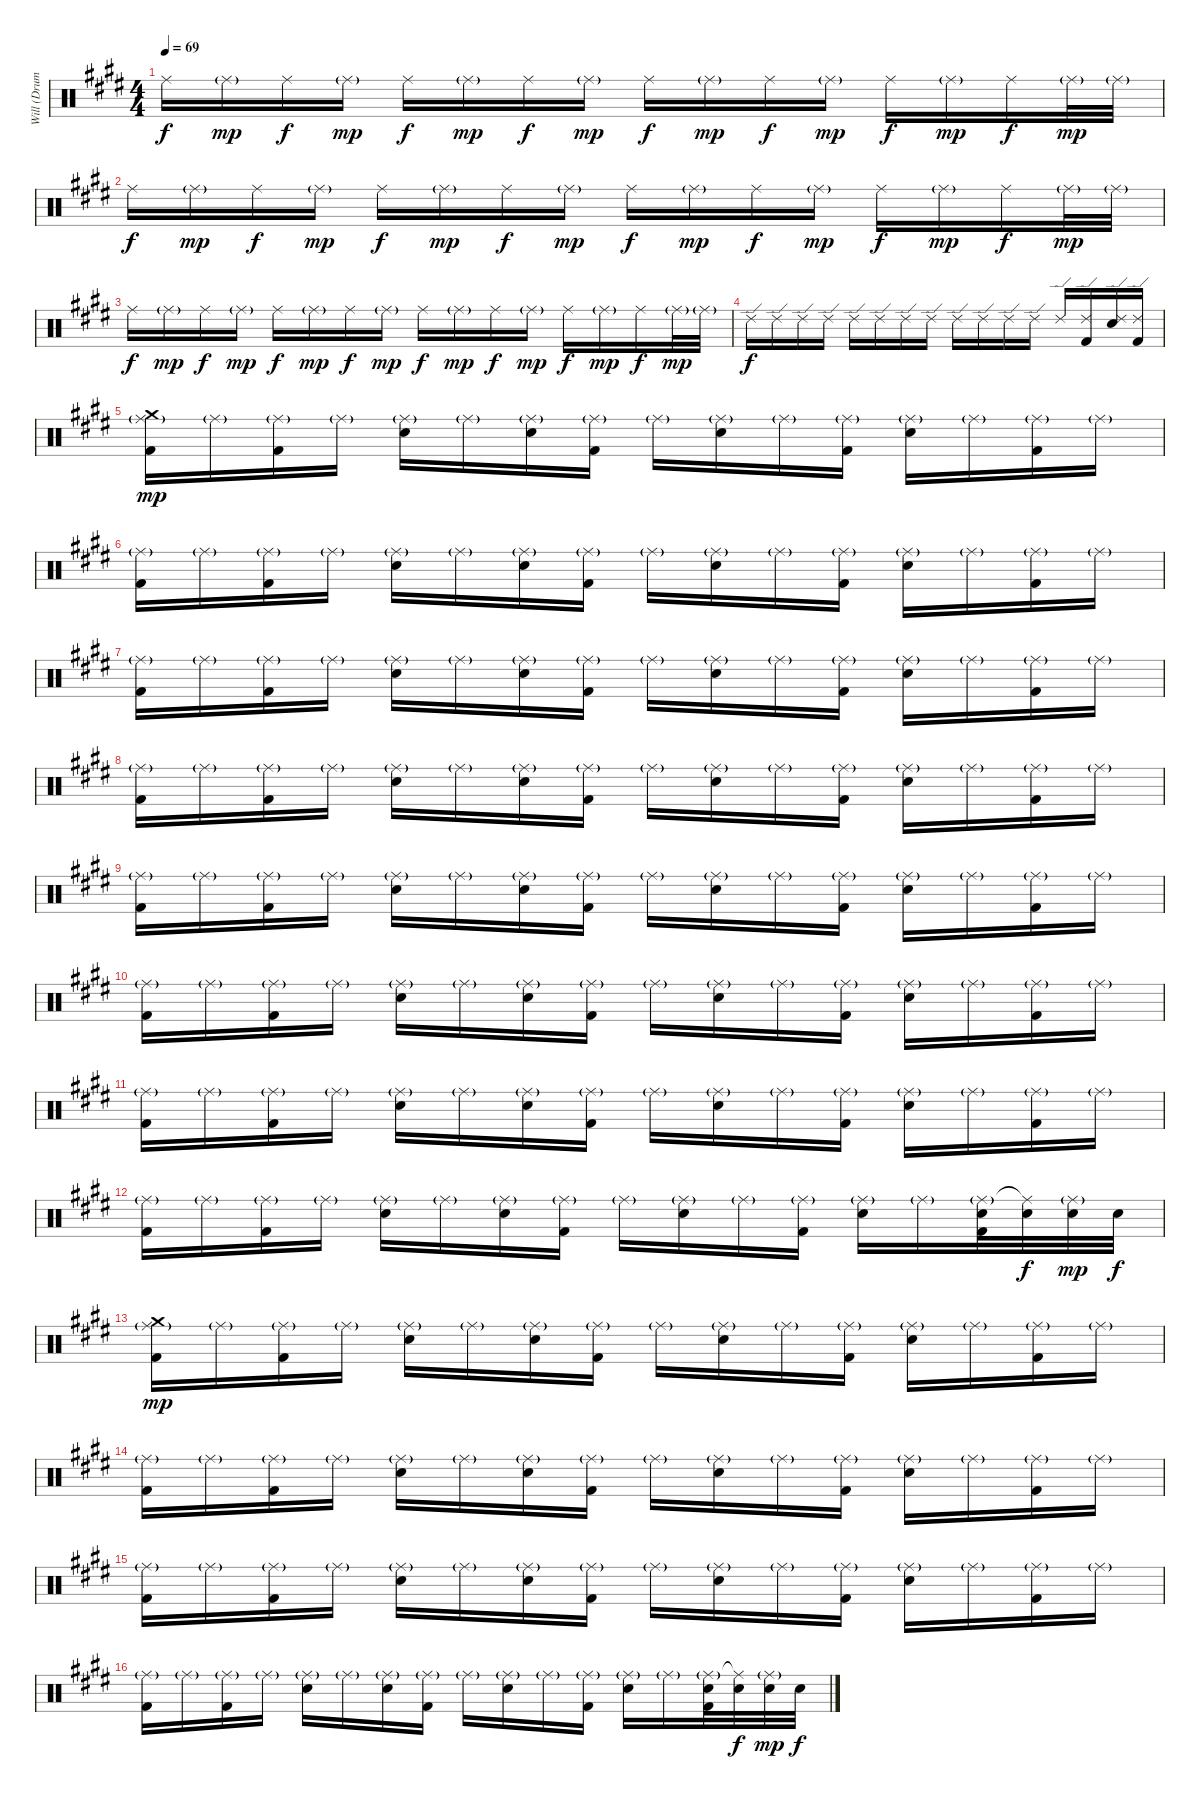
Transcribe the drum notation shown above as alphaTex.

\track ("Will (Drums)" "Will (Drum") {instrument percussion}
\staff {score}
\articulation defaults
\ts (4 4)
\tempo 69
\clef neutral
\ks e "Ride (middle)".16{dy f} "Ride (middle)"{g}.16{dy mp} "Ride (middle)".16{dy f} "Ride (middle)"{g}.16{dy mp} "Ride (middle)".16{dy f} "Ride (middle)"{g}.16{dy mp} "Ride (middle)".16{dy f} "Ride (middle)"{g}.16{dy mp} "Ride (middle)".16{dy f} "Ride (middle)"{g}.16{dy mp} "Ride (middle)".16{dy f} "Ride (middle)"{g}.16{dy mp} "Ride (middle)".16{dy f} "Ride (middle)"{g}.16{dy mp} "Ride (middle)".16{dy f} "Ride (middle)"{g}.32{dy mp} "Ride (middle)"{g}.32
|
"Ride (middle)".16{dy f} "Ride (middle)"{g}.16{dy mp} "Ride (middle)".16{dy f} "Ride (middle)"{g}.16{dy mp} "Ride (middle)".16{dy f} "Ride (middle)"{g}.16{dy mp} "Ride (middle)".16{dy f} "Ride (middle)"{g}.16{dy mp} "Ride (middle)".16{dy f} "Ride (middle)"{g}.16{dy mp} "Ride (middle)".16{dy f} "Ride (middle)"{g}.16{dy mp} "Ride (middle)".16{dy f} "Ride (middle)"{g}.16{dy mp} "Ride (middle)".16{dy f} "Ride (middle)"{g}.32{dy mp} "Ride (middle)"{g}.32 |
"Ride (middle)".16{dy f} "Ride (middle)"{g}.16{dy mp} "Ride (middle)".16{dy f} "Ride (middle)"{g}.16{dy mp} "Ride (middle)".16{dy f} "Ride (middle)"{g}.16{dy mp} "Ride (middle)".16{dy f} "Ride (middle)"{g}.16{dy mp} "Ride (middle)".16{dy f} "Ride (middle)"{g}.16{dy mp} "Ride (middle)".16{dy f} "Ride (middle)"{g}.16{dy mp} "Ride (middle)".16{dy f} "Ride (middle)"{g}.16{dy mp} "Ride (middle)".16{dy f} "Ride (middle)"{g}.32{dy mp} "Ride (middle)"{g}.32 |
"Ride (edge) 2".16{dy f} "Ride (edge) 2".16 "Ride (edge) 2".16 "Ride (edge) 2".16 "Ride (edge) 2".16 "Ride (edge) 2".16 "Ride (edge) 2".16 "Ride (edge) 2".16 "Ride (edge) 2".16 "Ride (edge) 2".16 "Ride (edge) 2".16 "Ride (edge) 2".16 "Ride (edge) 2".16 ("Ride (edge) 2" "Kick (hit) 2").16 ("Ride (edge) 2" "Snare (hit) 2").16 ("Ride (edge) 2" "Kick (hit) 2").16 |
("Ride (middle)"{g} "Kick (hit) 2" "Crash medium (hit)").16{dy mp} "Ride (middle)"{g}.16 ("Ride (middle)"{g} "Kick (hit) 2").16 "Ride (middle)"{g}.16 ("Ride (middle)"{g} "Snare (hit) 2").16 "Ride (middle)"{g}.16 ("Ride (middle)"{g} "Snare (hit) 2").16 ("Ride (middle)"{g} "Kick (hit) 2").16 "Ride (middle)"{g}.16 ("Ride (middle)"{g} "Snare (hit) 2").16 "Ride (middle)"{g}.16 ("Ride (middle)"{g} "Kick (hit) 2").16 ("Ride (middle)"{g} "Snare (hit) 2").16 "Ride (middle)"{g}.16 ("Ride (middle)"{g} "Kick (hit) 2").16 "Ride (middle)"{g}.16 |
("Ride (middle)"{g} "Kick (hit) 2").16 "Ride (middle)"{g}.16 ("Ride (middle)"{g} "Kick (hit) 2").16 "Ride (middle)"{g}.16 ("Ride (middle)"{g} "Snare (hit) 2").16 "Ride (middle)"{g}.16 ("Ride (middle)"{g} "Snare (hit) 2").16 ("Ride (middle)"{g} "Kick (hit) 2").16 "Ride (middle)"{g}.16 ("Ride (middle)"{g} "Snare (hit) 2").16 "Ride (middle)"{g}.16 ("Ride (middle)"{g} "Kick (hit) 2").16 ("Ride (middle)"{g} "Snare (hit) 2").16 "Ride (middle)"{g}.16 ("Ride (middle)"{g} "Kick (hit) 2").16 "Ride (middle)"{g}.16 |
("Ride (middle)"{g} "Kick (hit) 2").16 "Ride (middle)"{g}.16 ("Ride (middle)"{g} "Kick (hit) 2").16 "Ride (middle)"{g}.16 ("Ride (middle)"{g} "Snare (hit) 2").16 "Ride (middle)"{g}.16 ("Ride (middle)"{g} "Snare (hit) 2").16 ("Ride (middle)"{g} "Kick (hit) 2").16 "Ride (middle)"{g}.16 ("Ride (middle)"{g} "Snare (hit) 2").16 "Ride (middle)"{g}.16 ("Ride (middle)"{g} "Kick (hit) 2").16 ("Ride (middle)"{g} "Snare (hit) 2").16 "Ride (middle)"{g}.16 ("Ride (middle)"{g} "Kick (hit) 2").16 "Ride (middle)"{g}.16 |
("Ride (middle)"{g} "Kick (hit) 2").16 "Ride (middle)"{g}.16 ("Ride (middle)"{g} "Kick (hit) 2").16 "Ride (middle)"{g}.16 ("Ride (middle)"{g} "Snare (hit) 2").16 "Ride (middle)"{g}.16 ("Ride (middle)"{g} "Snare (hit) 2").16 ("Ride (middle)"{g} "Kick (hit) 2").16 "Ride (middle)"{g}.16 ("Ride (middle)"{g} "Snare (hit) 2").16 "Ride (middle)"{g}.16 ("Ride (middle)"{g} "Kick (hit) 2").16 ("Ride (middle)"{g} "Snare (hit) 2").16 "Ride (middle)"{g}.16 ("Ride (middle)"{g} "Kick (hit) 2").16 "Ride (middle)"{g}.16 |
("Ride (middle)"{g} "Kick (hit) 2").16 "Ride (middle)"{g}.16 ("Ride (middle)"{g} "Kick (hit) 2").16 "Ride (middle)"{g}.16 ("Ride (middle)"{g} "Snare (hit) 2").16 "Ride (middle)"{g}.16 ("Ride (middle)"{g} "Snare (hit) 2").16 ("Ride (middle)"{g} "Kick (hit) 2").16 "Ride (middle)"{g}.16 ("Ride (middle)"{g} "Snare (hit) 2").16 "Ride (middle)"{g}.16 ("Ride (middle)"{g} "Kick (hit) 2").16 ("Ride (middle)"{g} "Snare (hit) 2").16 "Ride (middle)"{g}.16 ("Ride (middle)"{g} "Kick (hit) 2").16 "Ride (middle)"{g}.16 |
("Ride (middle)"{g} "Kick (hit) 2").16 "Ride (middle)"{g}.16 ("Ride (middle)"{g} "Kick (hit) 2").16 "Ride (middle)"{g}.16 ("Ride (middle)"{g} "Snare (hit) 2").16 "Ride (middle)"{g}.16 ("Ride (middle)"{g} "Snare (hit) 2").16 ("Ride (middle)"{g} "Kick (hit) 2").16 "Ride (middle)"{g}.16 ("Ride (middle)"{g} "Snare (hit) 2").16 "Ride (middle)"{g}.16 ("Ride (middle)"{g} "Kick (hit) 2").16 ("Ride (middle)"{g} "Snare (hit) 2").16 "Ride (middle)"{g}.16 ("Ride (middle)"{g} "Kick (hit) 2").16 "Ride (middle)"{g}.16 |
("Ride (middle)"{g} "Kick (hit) 2").16 "Ride (middle)"{g}.16 ("Ride (middle)"{g} "Kick (hit) 2").16 "Ride (middle)"{g}.16 ("Ride (middle)"{g} "Snare (hit) 2").16 "Ride (middle)"{g}.16 ("Ride (middle)"{g} "Snare (hit) 2").16 ("Ride (middle)"{g} "Kick (hit) 2").16 "Ride (middle)"{g}.16 ("Ride (middle)"{g} "Snare (hit) 2").16 "Ride (middle)"{g}.16 ("Ride (middle)"{g} "Kick (hit) 2").16 ("Ride (middle)"{g} "Snare (hit) 2").16 "Ride (middle)"{g}.16 ("Ride (middle)"{g} "Kick (hit) 2").16 "Ride (middle)"{g}.16 |
("Ride (middle)"{g} "Kick (hit) 2").16 "Ride (middle)"{g}.16 ("Ride (middle)"{g} "Kick (hit) 2").16 "Ride (middle)"{g}.16 ("Ride (middle)"{g} "Snare (hit) 2").16 "Ride (middle)"{g}.16 ("Ride (middle)"{g} "Snare (hit) 2").16 ("Ride (middle)"{g} "Kick (hit) 2").16 "Ride (middle)"{g}.16 ("Ride (middle)"{g} "Snare (hit) 2").16 "Ride (middle)"{g}.16 ("Ride (middle)"{g} "Kick (hit) 2").16 ("Ride (middle)"{g} "Snare (hit) 2").16 "Ride (middle)"{g}.16 ("Ride (middle)"{g} "Snare (hit) 2" "Kick (hit) 2").32 ("Ride (middle)"{t} "Snare (hit) 2").32{dy f} ("Ride (middle)"{g} "Snare (hit) 2").32{dy mp} "Snare (hit) 2".32{dy f} |
("Ride (middle)"{g} "Kick (hit) 2" "Crash medium (hit)").16{dy mp} "Ride (middle)"{g}.16 ("Ride (middle)"{g} "Kick (hit) 2").16 "Ride (middle)"{g}.16 ("Ride (middle)"{g} "Snare (hit) 2").16 "Ride (middle)"{g}.16 ("Ride (middle)"{g} "Snare (hit) 2").16 ("Ride (middle)"{g} "Kick (hit) 2").16 "Ride (middle)"{g}.16 ("Ride (middle)"{g} "Snare (hit) 2").16 "Ride (middle)"{g}.16 ("Ride (middle)"{g} "Kick (hit) 2").16 ("Ride (middle)"{g} "Snare (hit) 2").16 "Ride (middle)"{g}.16 ("Ride (middle)"{g} "Kick (hit) 2").16 "Ride (middle)"{g}.16 |
("Ride (middle)"{g} "Kick (hit) 2").16 "Ride (middle)"{g}.16 ("Ride (middle)"{g} "Kick (hit) 2").16 "Ride (middle)"{g}.16 ("Ride (middle)"{g} "Snare (hit) 2").16 "Ride (middle)"{g}.16 ("Ride (middle)"{g} "Snare (hit) 2").16 ("Ride (middle)"{g} "Kick (hit) 2").16 "Ride (middle)"{g}.16 ("Ride (middle)"{g} "Snare (hit) 2").16 "Ride (middle)"{g}.16 ("Ride (middle)"{g} "Kick (hit) 2").16 ("Ride (middle)"{g} "Snare (hit) 2").16 "Ride (middle)"{g}.16 ("Ride (middle)"{g} "Kick (hit) 2").16 "Ride (middle)"{g}.16 |
("Ride (middle)"{g} "Kick (hit) 2").16 "Ride (middle)"{g}.16 ("Ride (middle)"{g} "Kick (hit) 2").16 "Ride (middle)"{g}.16 ("Ride (middle)"{g} "Snare (hit) 2").16 "Ride (middle)"{g}.16 ("Ride (middle)"{g} "Snare (hit) 2").16 ("Ride (middle)"{g} "Kick (hit) 2").16 "Ride (middle)"{g}.16 ("Ride (middle)"{g} "Snare (hit) 2").16 "Ride (middle)"{g}.16 ("Ride (middle)"{g} "Kick (hit) 2").16 ("Ride (middle)"{g} "Snare (hit) 2").16 "Ride (middle)"{g}.16 ("Ride (middle)"{g} "Kick (hit) 2").16 "Ride (middle)"{g}.16 |
("Ride (middle)"{g} "Kick (hit) 2").16 "Ride (middle)"{g}.16 ("Ride (middle)"{g} "Kick (hit) 2").16 "Ride (middle)"{g}.16 ("Ride (middle)"{g} "Snare (hit) 2").16 "Ride (middle)"{g}.16 ("Ride (middle)"{g} "Snare (hit) 2").16 ("Ride (middle)"{g} "Kick (hit) 2").16 "Ride (middle)"{g}.16 ("Ride (middle)"{g} "Snare (hit) 2").16 "Ride (middle)"{g}.16 ("Ride (middle)"{g} "Kick (hit) 2").16 ("Ride (middle)"{g} "Snare (hit) 2").16 "Ride (middle)"{g}.16 ("Ride (middle)"{g} "Snare (hit) 2" "Kick (hit) 2").32 ("Ride (middle)"{t} "Snare (hit) 2").32{dy f} ("Ride (middle)"{g} "Snare (hit) 2").32{dy mp} "Snare (hit) 2".32{dy f}
